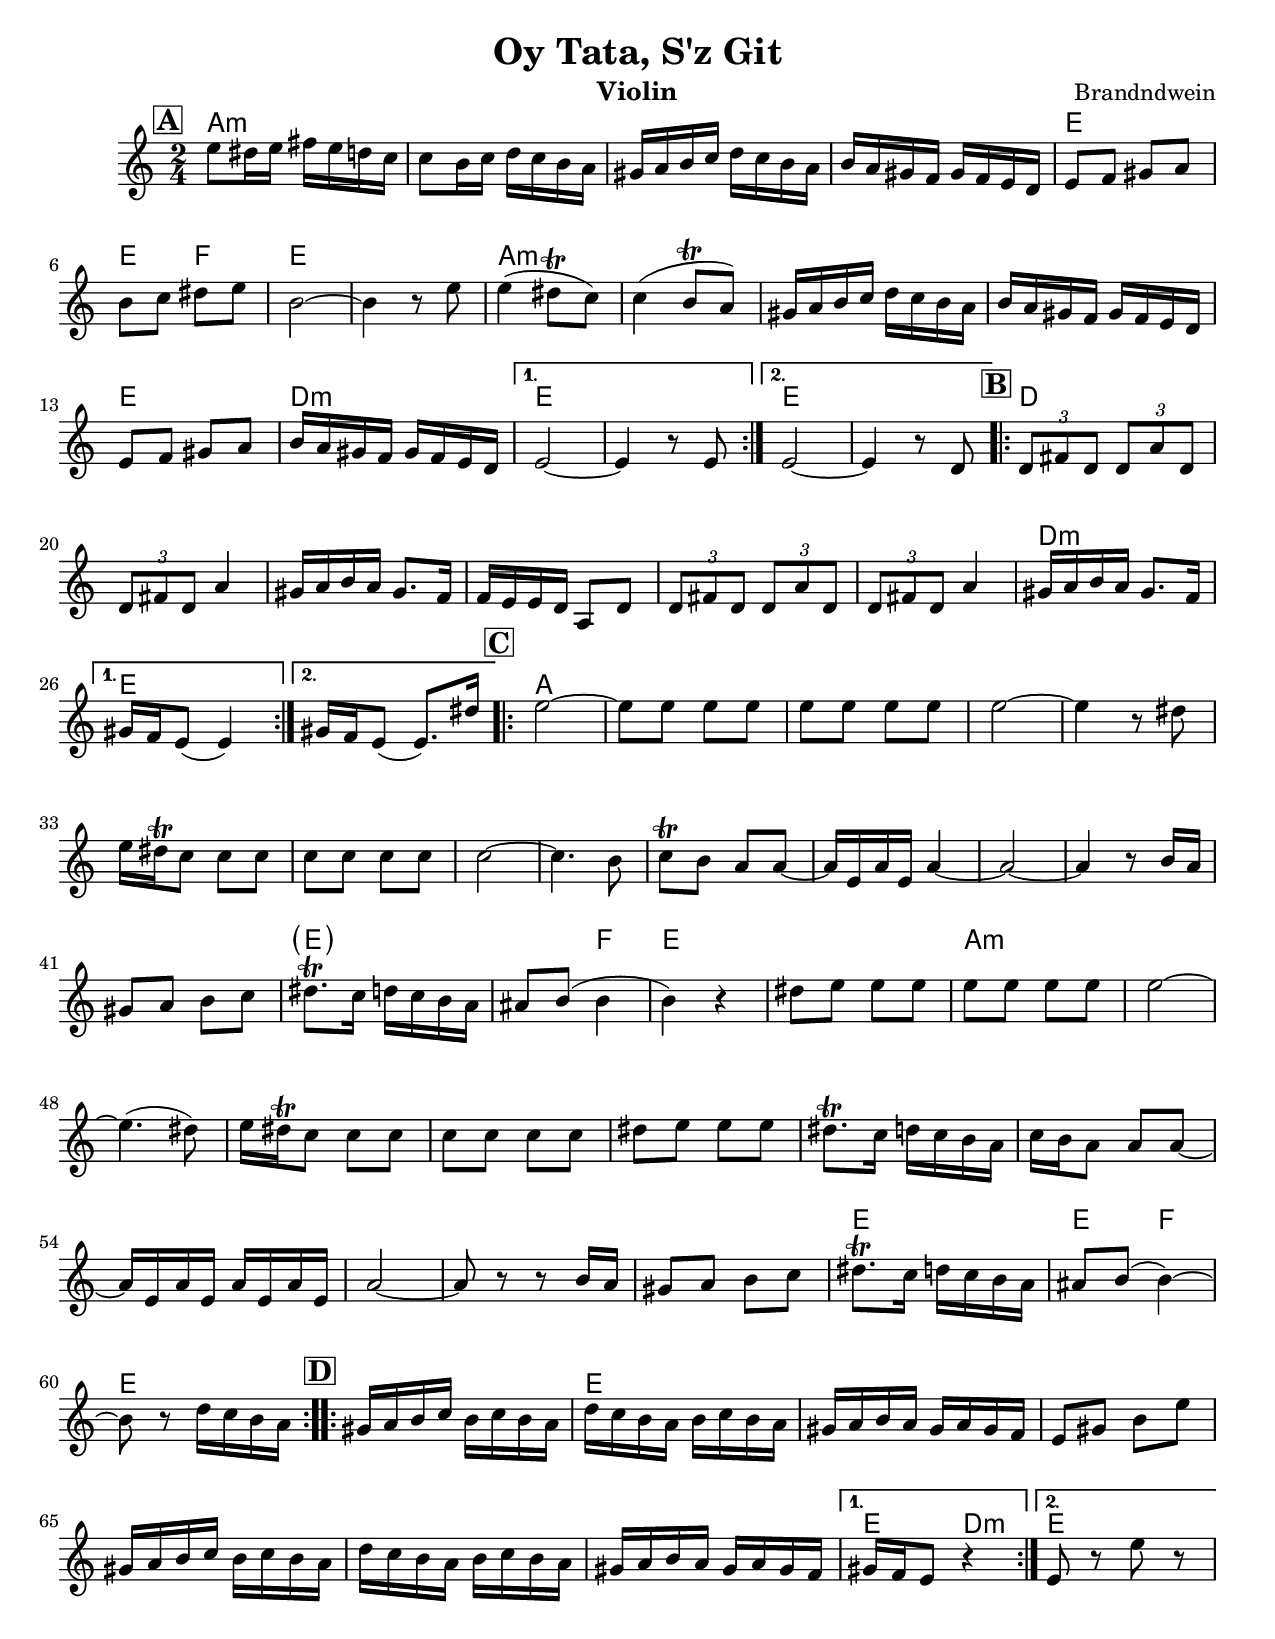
\version "2.24.0"
\language "english"
%\pointAndClickOff


\paper {
  ragged-last-bottom = ##f
  ragged-bottom = ##f
  print-all-headers = ##t
  #(set-paper-size "letter")
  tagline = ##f
}

date = #(strftime "%d-%m-%Y" (localtime (current-time)))

%\markup{ \italic{ " Updated " \date  }  }

%\markup{ Got something to say? }

melody = \relative c'' {
  \clef treble

  \key c \major
  \time 2/4
  \set Score.rehearsalMarkFormatter = #format-mark-box-alphabet
  %\partial 16*3 a16 d f   %lead in notes

  \repeat volta 2{
  \mark \default
    e8 ds16 e fs e d c
    c8 b16 c d c b a
    gs16 a b c d c b a
    b16 a gs f gs f e d
    e8 f gs a
    b8 c ds e
    b2 ~
    b4 r8 e8

    e4(ds8 \trill c)
    c4(b8 \trill a)
    gs16 a b c d c b a
    b16 a gs f gs f e d
    e8 f gs a
    b16 a gs f gs f e d
  }

  \alternative {
    {e2 ~ e4 r8 e }
    {e2 ~ e4 r8  d }
  }
\repeat volta 2{
  \mark \default
    \tuplet 3/2 { d8 fs d }  \tuplet 3/2 { d a' d, }
    \tuplet 3/2 { d fs d} a'4
    gs16 a b a gs8. f16
    f16 e e d a8 d
    \tuplet 3/2 { d8  fs d }  \tuplet 3/2 { d a' d, }
    \tuplet 3/2 { d fs d} a'4
    gs16 a b a gs8. f16

    %alternate end for part II

  }

  \alternative {
    { gs16 f e8(e4)) }
    { gs16 f e8(e8.) ds'16) }
  }


  \repeat volta 2{
  \mark \default
   e2~ \barNumberCheck #30
    e8 e e e
    e8 e e e
    e2~
    e4 r8 ds
    e16 ds \trill c8 c c
    c c c c c2~
    c4. b8
    c8 \trill b a a ~
    a16 e a e a4~ %a e a e
    a2 ~%40
    a4  r8 b16 a
    gs8 a b c
    ds8. \trill c16 d c b a|
    as8 b(b4 b) r4
    ds8 e e e
    e8 e e e
    e2~|
    e4.(ds8)|
    e16 ds \trill c8 c c |
    c8 c c c  %50
    ds8 e e e
    ds8. \trill c16 d c b a
    c16 b a8 a a ~
    a16 e a e a e a e
    a2 ~
    a8 r r b16 a
    gs8 a b c
    ds8. \trill c16 d c b a
    as8 b( b4) ~
    b8 r d16 c b a


  }

  \repeat volta 2{
  \mark \default
    gs16  a b c b c b a
    d c b a b c b a
    gs a b a gs a gs f
    e8 gs b e
    gs,16 a b c b c b a
    d c b a  b c b a
    gs a b a gs a gs f
  }
  \alternative {
    {gs16 f e8 r4 }
    {e8 r e' r }
  }

}
%************************Lyrics Block****************
%\addlyrics{ Doe a deer }

harmonies = \chordmode {
  a2*4:m
  %r2*3
  e2 e4 f4
  e2*2
  %r2
  a2*4:m
  %r2*3
  e2 d2:m e2*2
  %r2
  e2*2
  %r2
  %b part
  d2*6
  %r2*5
  d2:m e2*2
  %c part
  a2*14
  \parenthesize e4*3
  f4
  e2*2
  %r2
  a2*12:m
  %r2*11
  e2
  e4 f4
   e2*2
  %r2
  %d part
  e2*6
  %r2*5
  e4 d4:m e2
}

\score {
  <<
    \new ChordNames {
      \set chordChanges = ##f
      \harmonies
    }
    \new Staff
    \melody
  >>
  \header{
    title= "Oy Tata, S'z Git"
    composer= "Brandndwein"
    instrument = "Violin"
    arranger= ""
  }
  \midi{\tempo 4 = 120}
  \layout{indent = 1.0\cm}
}


%{
convert-ly (GNU LilyPond) 2.20.0  convert-ly: Processing `'...
Applying conversion: 2.19.2, 2.19.7, 2.19.11, 2.19.16, 2.19.22,
2.19.24, 2.19.28, 2.19.29, 2.19.32, 2.19.40, 2.19.46, 2.19.49,
2.19.80, 2.20.0
%}
